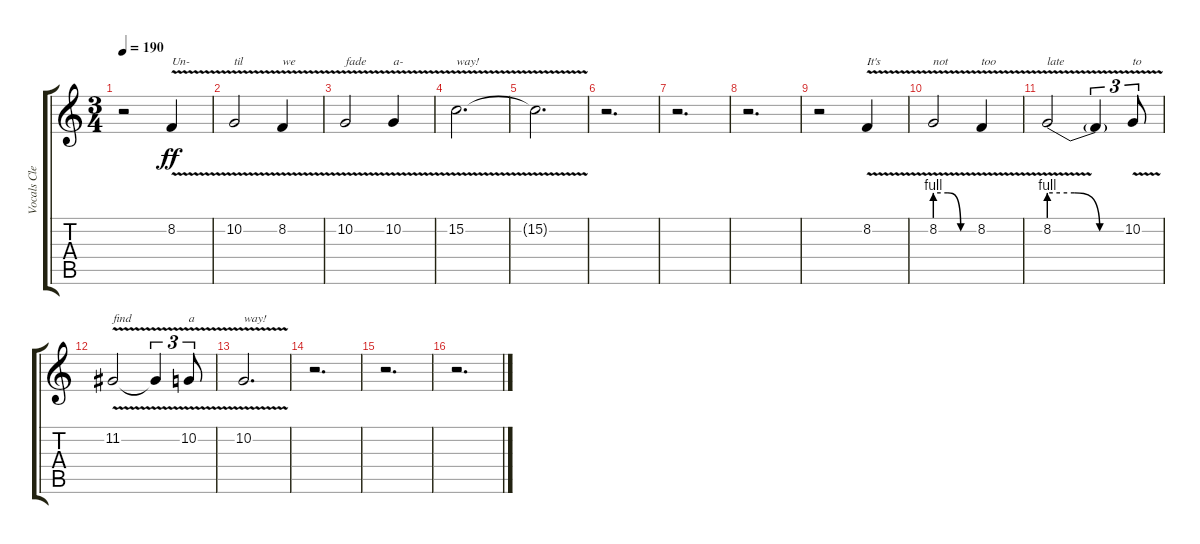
\track ("Vocals Clean (Jari)" "Vocals Cle") {instrument altosax}
\staff {score tabs}
\tuning (D4 A3 F3 C3 G2 C2) {hide}
\ts (3 4)
\tempo 190
\clef g2
\ks c
r.2{dy ff} 8.2{v}.4{txt "Un-"} |
10.2{v}.2{txt "til"} 8.2{v}.4{txt "we"} |
10.2{v}.2{txt "fade"} 10.2{v}.4{txt "a-"} |
15.2{v}.2{d txt "way!"} |
15.2{t}.2{d} |
r.2{d} |
r.2{d} |
r.2{d} |
r.2 8.2{v}.4{txt "It's"} |
8.2{be (custom 0 4 20 4 40 0 60 0) v}.2{txt "not"} 8.2{v}.4{txt "too"} |
8.2{be (custom 0 4 20 4 40 0 60 0) v}.2{txt "late"} 8.2{t}.4{tu (3 2)} 10.2{v}.8{tu (3 2) txt "to"} |
11.2{v}.2{txt "find"} 11.2{t}.4{tu (3 2)} 10.2{v}.8{tu (3 2) txt "a"} |
10.2{v}.2{d txt "way!"} |
r.2{d} |
r.2{d} |
r.2{d}
